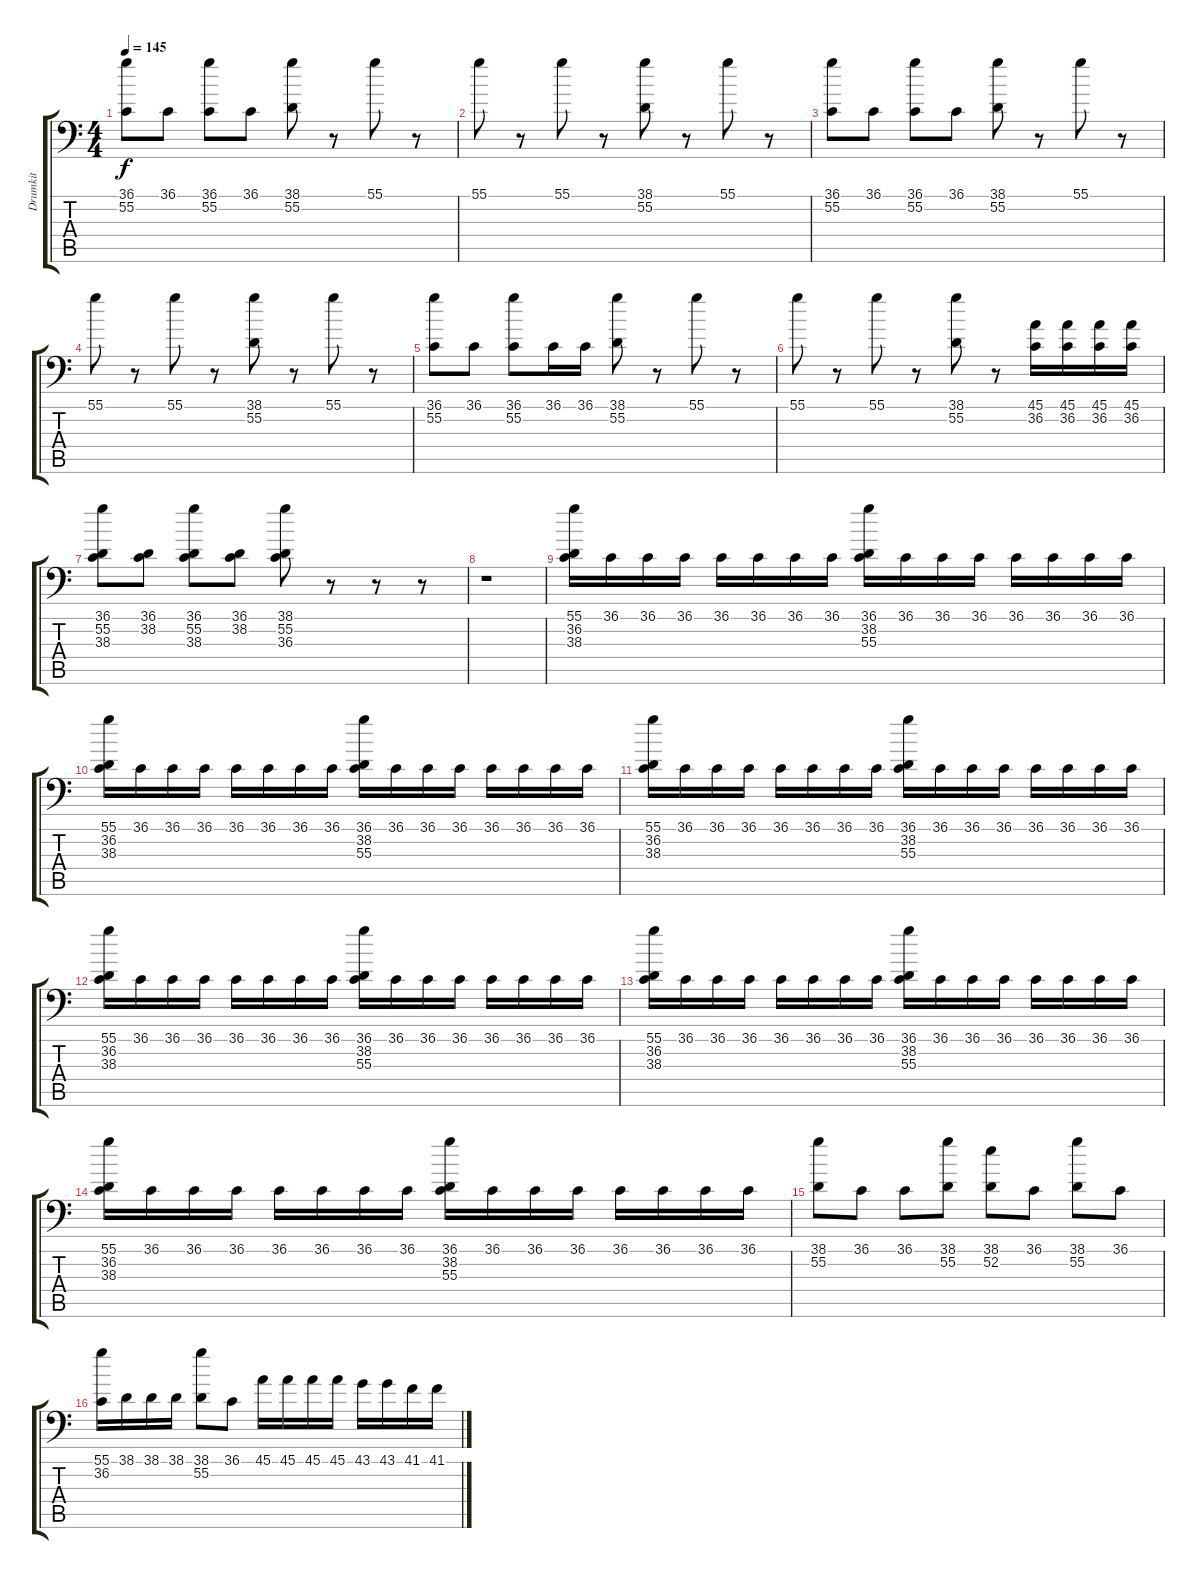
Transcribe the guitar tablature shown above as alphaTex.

\track ("Drumkit" "Drumkit") {instrument acousticgrandpiano}
\staff {score tabs}
\tuning (C-1 C-1 C-1 C-1 C-1 C-1) {hide}
\ts (4 4)
\tempo 145
\clef f4
\ks c
(36.1 55.2).8{dy f} 36.1.8 (36.1 55.2).8 36.1.8 (38.1 55.2).8 r.8 55.1.8 r.8 |
55.1.8 r.8 55.1.8 r.8 (38.1 55.2).8 r.8 55.1.8 r.8 |
(36.1 55.2).8 36.1.8 (36.1 55.2).8 36.1.8 (38.1 55.2).8 r.8 55.1.8 r.8 |
55.1.8 r.8 55.1.8 r.8 (38.1 55.2).8 r.8 55.1.8 r.8 |
(36.1 55.2).8 36.1.8 (36.1 55.2).8 36.1.16 36.1.16 (38.1 55.2).8 r.8 55.1.8 r.8 |
55.1.8 r.8 55.1.8 r.8 (38.1 55.2).8 r.8 (45.1 36.2).16 (45.1 36.2).16 (45.1 36.2).16 (45.1 36.2).16 |
(36.1 55.2 38.3).8 (36.1 38.2).8 (36.1 55.2 38.3).8 (36.1 38.2).8 (38.1 55.2 36.3).8 r.8 r.8 r.8 |
r.1 |
(55.1 36.2 38.3).16 36.1.16 36.1.16 36.1.16 36.1.16 36.1.16 36.1.16 36.1.16 (36.1 38.2 55.3).16 36.1.16 36.1.16 36.1.16 36.1.16 36.1.16 36.1.16 36.1.16 |
(55.1 36.2 38.3).16 36.1.16 36.1.16 36.1.16 36.1.16 36.1.16 36.1.16 36.1.16 (36.1 38.2 55.3).16 36.1.16 36.1.16 36.1.16 36.1.16 36.1.16 36.1.16 36.1.16 |
(55.1 36.2 38.3).16 36.1.16 36.1.16 36.1.16 36.1.16 36.1.16 36.1.16 36.1.16 (36.1 38.2 55.3).16 36.1.16 36.1.16 36.1.16 36.1.16 36.1.16 36.1.16 36.1.16 |
(55.1 36.2 38.3).16 36.1.16 36.1.16 36.1.16 36.1.16 36.1.16 36.1.16 36.1.16 (36.1 38.2 55.3).16 36.1.16 36.1.16 36.1.16 36.1.16 36.1.16 36.1.16 36.1.16 |
(55.1 36.2 38.3).16 36.1.16 36.1.16 36.1.16 36.1.16 36.1.16 36.1.16 36.1.16 (36.1 38.2 55.3).16 36.1.16 36.1.16 36.1.16 36.1.16 36.1.16 36.1.16 36.1.16 |
(55.1 36.2 38.3).16 36.1.16 36.1.16 36.1.16 36.1.16 36.1.16 36.1.16 36.1.16 (36.1 38.2 55.3).16 36.1.16 36.1.16 36.1.16 36.1.16 36.1.16 36.1.16 36.1.16 |
(38.1 55.2).8 36.1.8 36.1.8 (38.1 55.2).8 (38.1 52.2).8 36.1.8 (38.1 55.2).8 36.1.8 |
(55.1 36.2).16 38.1.16 38.1.16 38.1.16 (38.1 55.2).8 36.1.8 45.1.16 45.1.16 45.1.16 45.1.16 43.1.16 43.1.16 41.1.16 41.1.16
